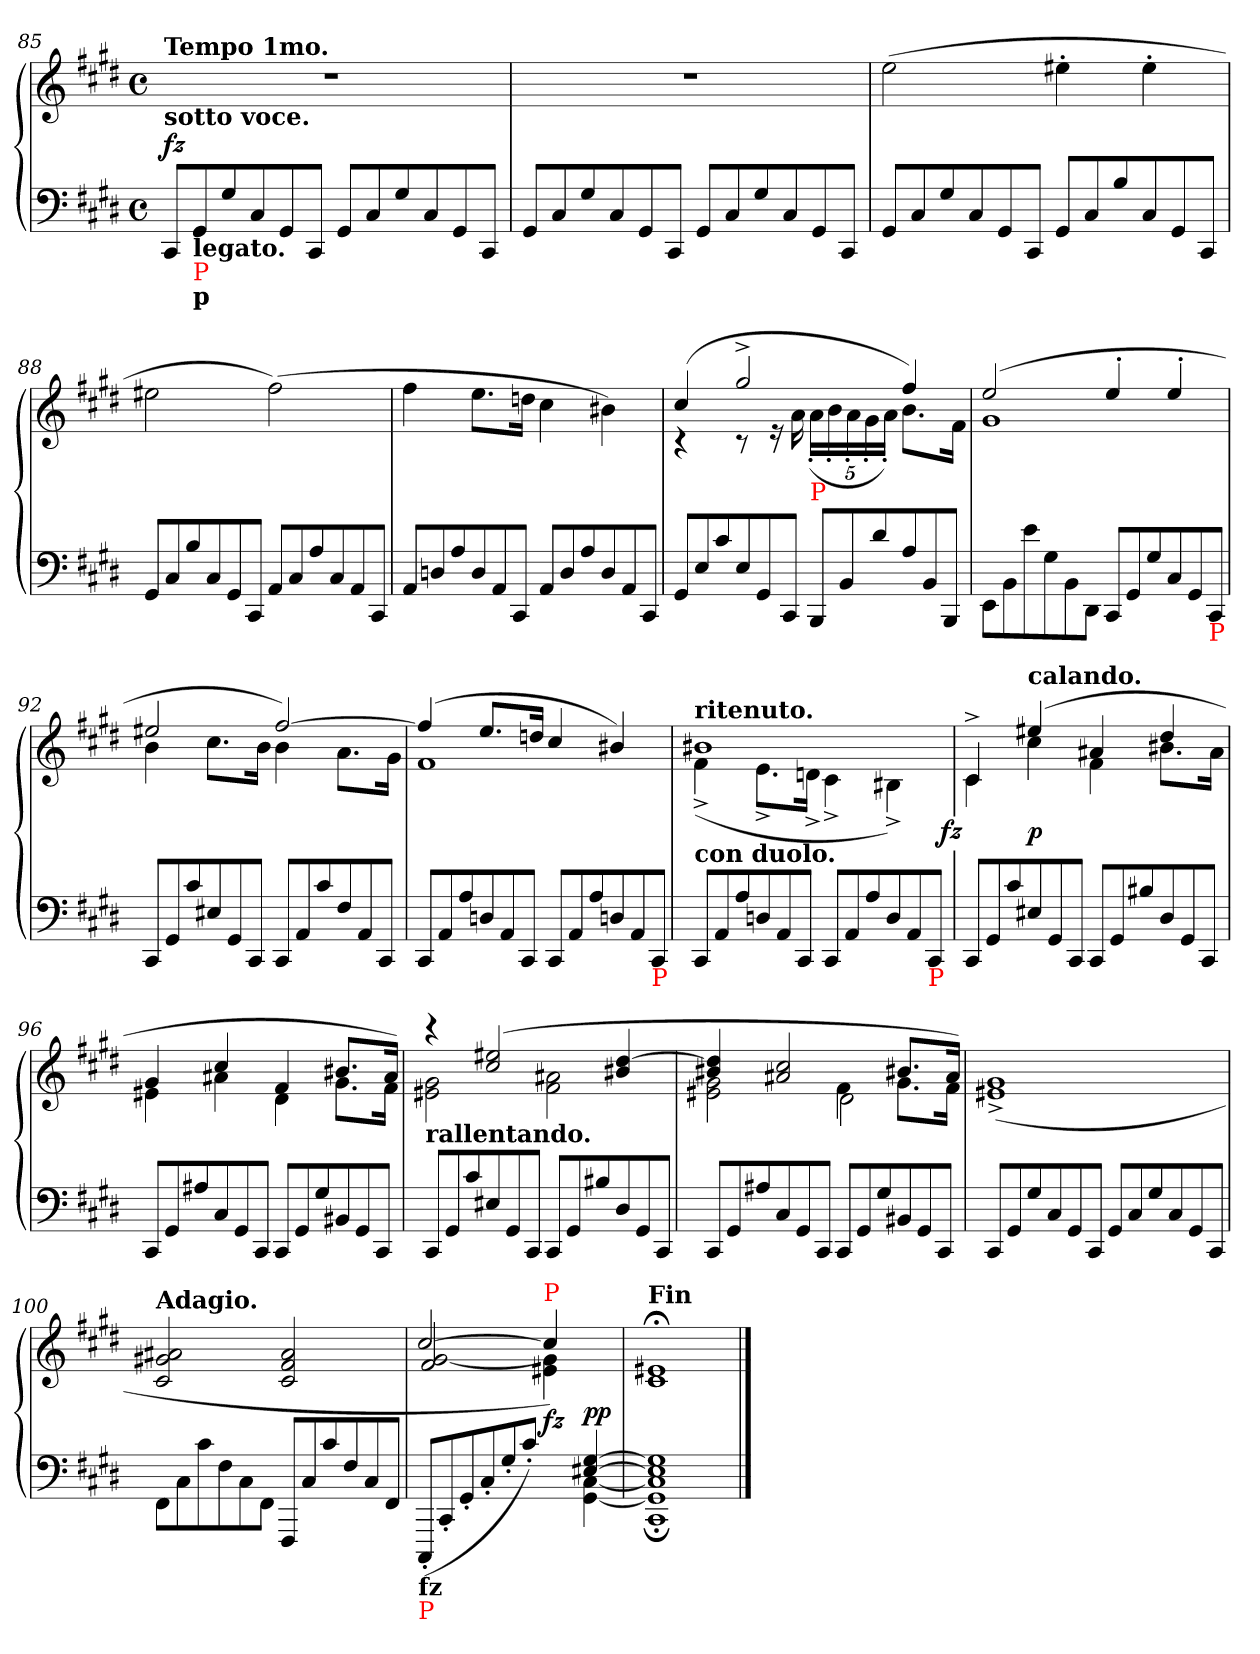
**kern	**kern	**dynam
*part1	*part1	*part1
*staff2	*staff1	*staff1/2
*clefF4	*clefG2	*
*k[f#c#g#d#]	*k[f#c#g#d#]	*
*M4/4	*M4/4	*
*met(c)	*met(c)	*
*Xtuplet	*	*
=85	=85	=85
!	!LO:TX:a:B:t=Tempo 1mo.	!
!	!LO:TX:b:B:t=sotto voce.	!
12CC#L	1r	fz
!LO:TX:b:B:t=legato.	!	!
!LO:TX:b:color=red:t=P	!	!
!LO:TX:b:B:t=p	!	!
12GG#	.	.
12G#	.	.
12C#	.	.
12GG#	.	.
12CC#J	.	.
12GG#L	.	.
12C#	.	.
12G#	.	.
12C#	.	.
12GG#	.	.
12CC#J	.	.
=86	=86	=86
12GG#L	1rdd	.
12C#	.	.
12G#	.	.
12C#	.	.
12GG#	.	.
12CC#J	.	.
12GG#L	.	.
12C#	.	.
12G#	.	.
12C#	.	.
12GG#	.	.
12CC#J	.	.
=87	=87	=87
12GG#L	(2ee	.
12C#	.	.
12G#	.	.
12C#	.	.
12GG#	.	.
12CC#J	.	.
12GG#L	4ee#X'	.
12C#	.	.
12B	.	.
12C#	4ee#'	.
12GG#	.	.
12CC#J	.	.
=88	=88	=88
12GG#L	2ee#X	.
12C#	.	.
12B	.	.
12C#	.	.
12GG#	.	.
12CC#J	.	.
12AAL	(2ff#)	.
12C#	.	.
12A	.	.
12C#	.	.
12AA	.	.
12CC#J	.	.
=89	=89	=89
12AAL	4ff#	.
12Dn	.	.
12A	.	.
12D	8.eeL	.
12AA	.	.
12CC#J	.	.
.	16ddnJk	.
12AAL	4cc#	.
12D	.	.
12A	.	.
12D	4b#X)	.
12AA	.	.
12CC#J	.	.
=90	=90	=90
*	*^	*
12GG#L	(4cc#	4rc	.
12E	.	.	.
12c#	.	.	.
12E	2gg#^	8rc	.
12GG#	.	.	.
.	.	16re	.
12CC#J	.	.	.
.	.	16a	.
*	*	*Xbrackettup	*
!	!	!LO:TX:b:color=red:t=P	!
12BBBL	.	(>20a'>LL	.
.	.	20b'>	.
12BB	.	.	.
.	.	20a'>	.
.	.	20g#'>	.
12d#	.	.	.
.	.	20a'>JJ)	.
12A	4ff#)	8.bL	.
12BB	.	.	.
12BBBJ	.	.	.
.	.	16f#Jk	.
=91	=91	=91	=91
12EEL	(2ee	1g#	.
12BB	.	.	.
12e	.	.	.
12G#	.	.	.
12BB	.	.	.
12DD#J	.	.	.
12CC#L	4ee'<	.	.
12GG#	.	.	.
12G#	.	.	.
12C#	4ee'<	.	.
12GG#	.	.	.
!LO:TX:b:color=red:t=P	!	!	!
12CC#J	.	.	.
=92	=92	=92	=92
12CC#L	2ee#X	4b	.
12GG#	.	.	.
12c#	.	.	.
12E#X	.	8.cc#L	.
12GG#	.	.	.
12CC#J	.	.	.
.	.	16bJk	.
12CC#L	[2ff#)	4b	.
12AA	.	.	.
12c#	.	.	.
12F#	.	8.aL	.
12AA	.	.	.
12CC#J	.	.	.
.	.	16g#Jk	.
=93	=93	=93	=93
12CC#L	(4ff#]	1f#	.
12AA	.	.	.
12A	.	.	.
12Dn	8.eeL	.	.
12AA	.	.	.
12CC#J	.	.	.
.	16ddnJk	.	.
12CC#L	4cc#	.	.
12AA	.	.	.
12A	.	.	.
12Dn	4b#X)	.	.
12AA	.	.	.
!LO:TX:b:color=red:t=P	!	!	!
12CC#J	.	.	.
=94	=94	=94	=94
*	*	*^	*
!	!LO:TX:a:B:t=ritenuto.	!	!	!
!LO:TX:a:B:t=con duolo.	!	!	!	!
12CC#L	1b#X	(>4f#^	3%2ryy	.
12AA	.	.	.	.
12A	.	.	.	.
12Dn	.	8.e^>L	.	.
12AA	.	.	.	.
12CC#J	.	.	.	.
.	.	16dn^>Jk	.	.
12CC#L	.	4c#^>	.	.
12AA	.	.	.	.
12A	.	.	6..ryy	.
12D	.	4B#X^>)	.	.
12AA	.	.	.	.
!LO:TX:b:color=red:t=P	!	!	!	!
12CC#J	.	.	.	.
.	.	.	24ryy	fz
*	*	*v	*v	*
=95	=95	=95	=95
12CC#L	4c#^	4c#	.
12GG#	.	.	.
12c#	.	.	.
!	!LO:TX:a:B:t=calando.	!	!
12E#X	(4ee#X	4cc#	p
12GG#	.	.	.
12CC#J	.	.	.
12CC#L	4a#X	4f#	.
12GG#	.	.	.
12B#X	.	.	.
12D#	4dd#	8.b#XL	.
12GG#	.	.	.
12CC#J	.	.	.
.	.	16a#Jk	.
=96	=96	=96	=96
12CC#L	4g#	4e#X	.
12GG#	.	.	.
12A#X	.	.	.
12C#	4cc#	4a#X	.
12GG#	.	.	.
12CC#J	.	.	.
12CC#L	4f#	4d#	.
12GG#	.	.	.
12G#	.	.	.
12BB#X	8.b#XL	8.g#L	.
12GG#	.	.	.
12CC#J	.	.	.
.	16a#Jk)	16f#Jk	.
=97	=97	=97	=97
!LO:TX:a:B:t=rallentando.	!	!	!
12CC#L	4rccc	2g# 2e#X	.
12GG#	.	.	.
12c#	.	.	.
12E#X	(2ee#X 2cc#	.	.
12GG#	.	.	.
12CC#J	.	.	.
12CC#L	.	2a#X 2f#	.
12GG#	.	.	.
12B#X	.	.	.
12D#	[4dd# 4b#X	.	.
12GG#	.	.	.
12CC#J	.	.	.
=98	=98	=98	=98
*	*	*^	*
12CC#L	4dd#] 4b#X	2g# 2e#X	2ryy	.
12GG#	.	.	.	.
12A#X	.	.	.	.
12C#	2cc# 2a#X	.	.	.
12GG#	.	.	.	.
12CC#J	.	.	.	.
12CC#L	.	4f#	2d#\	.
12GG#	.	.	.	.
12G#	.	.	.	.
12BB#X	8.b#XL	8.g#L	.	.
12GG#	.	.	.	.
12CC#J	.	.	.	.
.	16a#Jk)	16f#Jk	.	.
*	*v	*v	*v	*
=99	=99	=99
12CC#L	(>1g#^ 1e#X^	.
12GG#	.	.
12G#	.	.
12C#	.	.
12GG#	.	.
12CC#J	.	.
12GG#L	.	.
12C#	.	.
12G#	.	.
12C#	.	.
12GG#	.	.
12CC#J	.	.
=100	=100	=100
!	!LO:TX:a:B:t=Adagio.	!
12FF#L	2a#X 2g#X 2c#	.
12C#	.	.
12c#	.	.
12F#	.	.
12C#	.	.
12FF#J	.	.
12FFF#L	2a# 2f# 2c#	.
12C#	.	.
12c#	.	.
12F#	.	.
12C#	.	.
12FF#J	.	.
=101	=101	=101
*^	*^	*
!LO:TX:b:B:t=fz	!	!	!	!
!LO:TX:b:color=red:t=P	!	!	!	!
(<12CCC#'L	2ryy	[2cc#	[2g#/ 2f#/	.
12CC#'	.	.	.	.
12GG#'	.	.	.	.
12C#'	.	.	.	.
12G#'	.	.	.	.
12c#'J)	.	.	.	.
!	!	!LO:TX:a:color=red:t=P	!	!
4ryy	4ryy	4cc#/])	4g#]\ 4e#X\	fz
[4G# [4E#X	[4C#\ [4GG#\	4ryy	4ryy	pp
=102	=102	=102	=102	=102
!	!	!LO:TX:a:B:t=Fin	!	!
1GG#] 1CC#	1G#]; 1E#]; 1C#];	1e#X;<	1c#	.
*v	*v	*	*	*
*	*v	*v	*
==	==	==
*-	*-	*-
